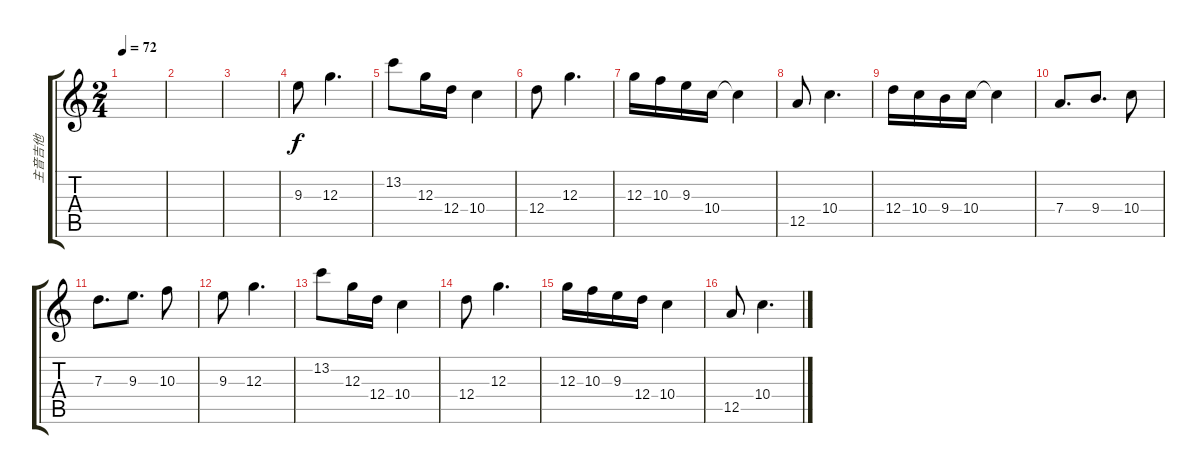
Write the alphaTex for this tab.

\track ("主音吉他" "主音吉他") {instrument electricguitarjazz}
\staff {score tabs}
\tuning (E4 B3 G3 D3 A2 E2) {hide}
\ts (2 4)
\tempo 72
\clef g2
\ks c
|
|
|
9.3.8 12.3.4{d} |
13.2.8 12.3.16 12.4.16 10.4.4 |
12.4.8 12.3.4{d} |
12.3.16 10.3.16 9.3.16 10.4.16 10.4{t}.4 |
12.5.8 10.4.4{d} |
12.4.16 10.4.16 9.4.16 10.4.16 10.4{t}.4 |
7.4.8{d} 9.4.8{d} 10.4.8 |
7.3.8{d} 9.3.8{d} 10.3.8 |
9.3.8 12.3.4{d} |
13.2.8 12.3.16 12.4.16 10.4.4 |
12.4.8 12.3.4{d} |
12.3.16 10.3.16 9.3.16 12.4.16 10.4.4 |
12.5.8 10.4.4{d}
